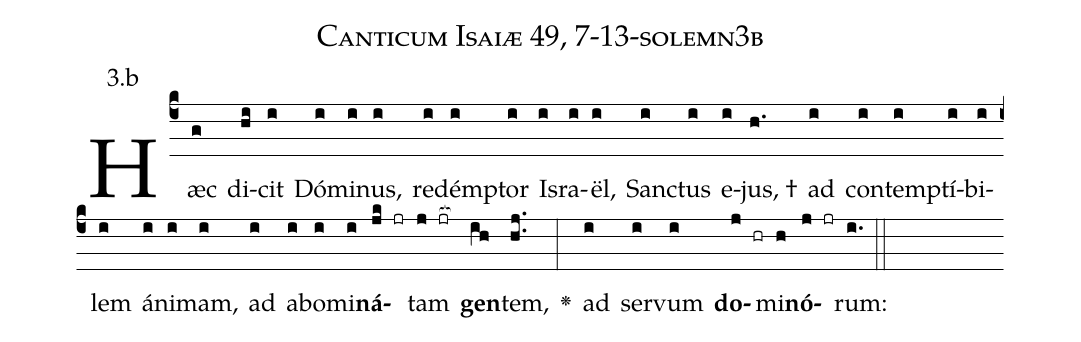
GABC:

name: Canticum Isaiæ 49, 7-13-solemn3b;
annotation: 3.b;
%%
(c4)Hæc(g) di(hi)cit(i) Dó(i)mi(i)nus,(i) re(i)dém(i)ptor(i) Is(i)ra(i)ël,(i) San(i)ctus(i) e(i)jus, †(h.) ad(i) con(i)tem(i)ptí(i)bi(i)lem(i) á(i)ni(i)mam,(i) ad(i) a(i)bo(i)mi(i)<b>ná</b>(jk jr)tam(j jr[ocb:1{]) <b>gen</b>(ih[ocb:0}])tem,(hj..) <v>\greheightstar</v>(:) ad(i) ser(i)vum(i) <b>do</b>(j hr)mi(h)<b>nó</b>(j jr)rum:(i.) (::)


%E(i) u(i) o(j) u(h) a(j) e.(i.) (::)
